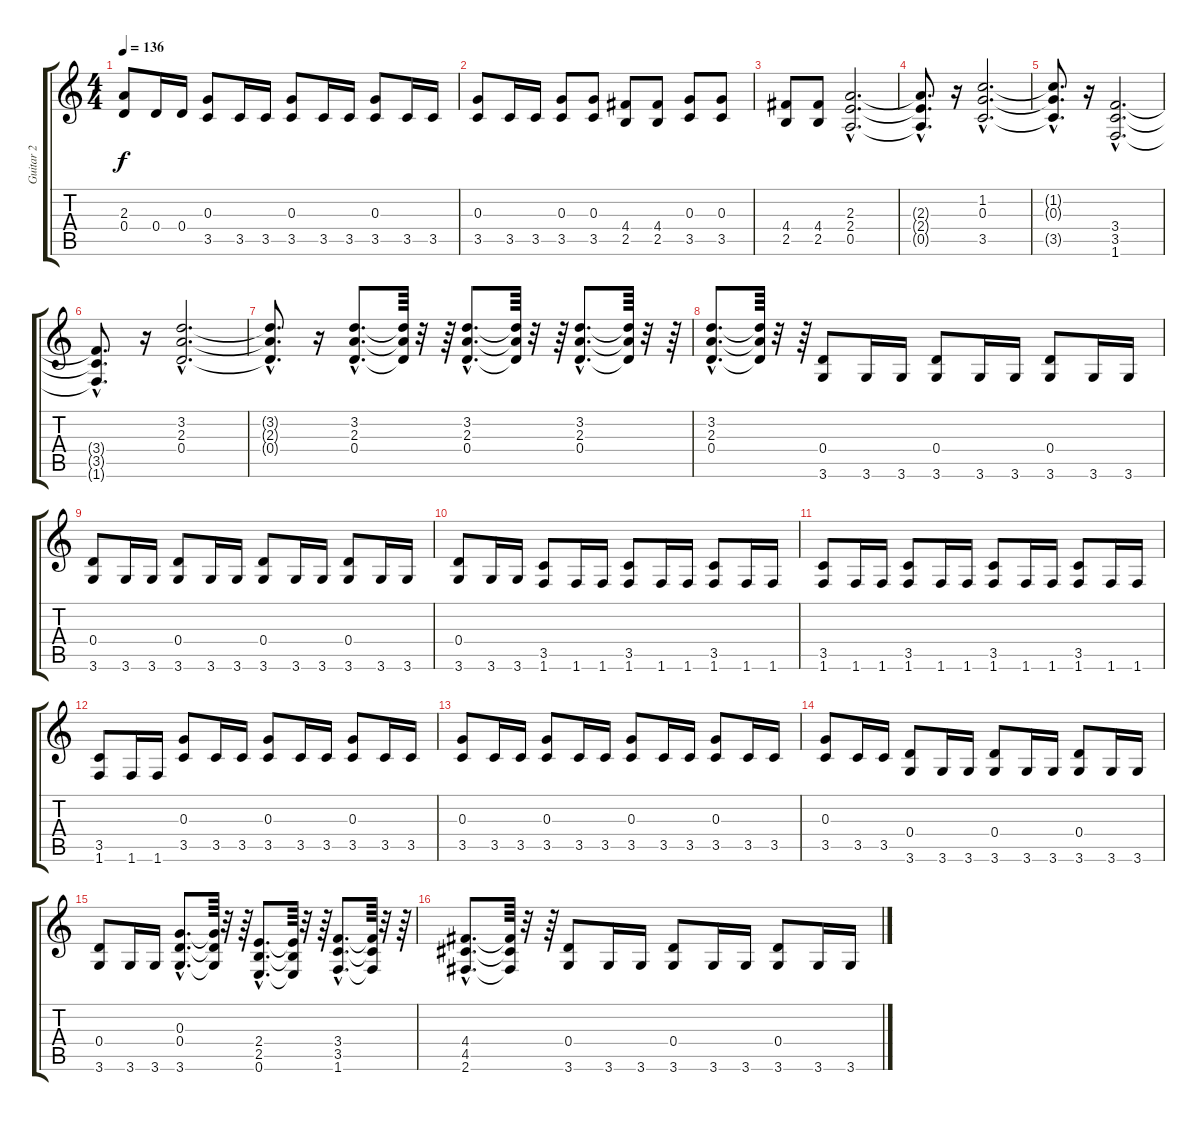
\track ("Guitar 2" "Guitar 2") {instrument distortionguitar}
\staff {score tabs}
\tuning (E4 B3 G3 D3 A2 E2) {hide}
\ts (4 4)
\tempo 136
\clef g2
\ks c
(2.3 0.4).8{dy f} 0.4.16 0.4.16 (0.3 3.5).8 3.5.16 3.5.16 (0.3 3.5).8 3.5.16 3.5.16 (0.3 3.5).8 3.5.16 3.5.16 |
(0.3 3.5).8 3.5.16 3.5.16 (0.3 3.5).8 (0.3 3.5).8 (4.4 2.5).8 (4.4 2.5).8 (0.3 3.5).8 (0.3 3.5).8 |
(4.4 2.5).8 (4.4 2.5).8 (2.3{hac} 2.4{hac} 0.5{hac}).2{d} |
(2.3{hac t} 2.4{hac t} 0.5{hac t}).8{d} r.16 (1.2{hac} 0.3{hac} 3.5{hac}).2{d} |
(1.2{hac t} 0.3{hac t} 3.5{hac t}).8{d} r.16 (3.4{hac} 3.5{hac} 1.6{hac}).2{d} |
(3.4{hac t} 3.5{hac t} 1.6{hac t}).8{d} r.16 (3.2{hac} 2.3{hac} 0.4{hac}).2{d} |
(3.2{hac t} 2.3{hac t} 0.4{hac t}).8{d} r.16 (3.2{hac} 2.3{hac} 0.4{hac}).8{d} (3.2{t} 2.3{t} 0.4{t}).64 r.32 r.64 (3.2{hac} 2.3{hac} 0.4{hac}).8{d} (3.2{t} 2.3{t} 0.4{t}).64 r.32 r.64 (3.2{hac} 2.3{hac} 0.4{hac}).8{d} (3.2{t} 2.3{t} 0.4{t}).64 r.32 r.64 |
(3.2{hac} 2.3{hac} 0.4{hac}).8{d} (3.2{t} 2.3{t} 0.4{t}).64 r.32 r.64 (0.4 3.6).8 3.6.16 3.6.16 (0.4 3.6).8 3.6.16 3.6.16 (0.4 3.6).8 3.6.16 3.6.16 |
(0.4 3.6).8 3.6.16 3.6.16 (0.4 3.6).8 3.6.16 3.6.16 (0.4 3.6).8 3.6.16 3.6.16 (0.4 3.6).8 3.6.16 3.6.16 |
(0.4 3.6).8 3.6.16 3.6.16 (3.5 1.6).8 1.6.16 1.6.16 (3.5 1.6).8 1.6.16 1.6.16 (3.5 1.6).8 1.6.16 1.6.16 |
(3.5 1.6).8 1.6.16 1.6.16 (3.5 1.6).8 1.6.16 1.6.16 (3.5 1.6).8 1.6.16 1.6.16 (3.5 1.6).8 1.6.16 1.6.16 |
(3.5 1.6).8 1.6.16 1.6.16 (0.3 3.5).8 3.5.16 3.5.16 (0.3 3.5).8 3.5.16 3.5.16 (0.3 3.5).8 3.5.16 3.5.16 |
(0.3 3.5).8 3.5.16 3.5.16 (0.3 3.5).8 3.5.16 3.5.16 (0.3 3.5).8 3.5.16 3.5.16 (0.3 3.5).8 3.5.16 3.5.16 |
(0.3 3.5).8 3.5.16 3.5.16 (0.4 3.6).8 3.6.16 3.6.16 (0.4 3.6).8 3.6.16 3.6.16 (0.4 3.6).8 3.6.16 3.6.16 |
(0.4 3.6).8 3.6.16 3.6.16 (0.3{hac} 0.4{hac} 3.6{hac}).8{d} (0.3{t} 0.4{t} 3.6{t}).64 r.32 r.64 (2.4{hac} 2.5{hac} 0.6{hac}).8{d} (2.4{t} 2.5{t} 0.6{t}).64 r.32 r.64 (3.4{hac} 3.5{hac} 1.6{hac}).8{d} (3.4{t} 3.5{t} 1.6{t}).64 r.32 r.64 |
(4.4{hac} 4.5{hac} 2.6{hac}).8{d} (4.4{t} 4.5{t} 2.6{t}).64 r.32 r.64 (0.4 3.6).8 3.6.16 3.6.16 (0.4 3.6).8 3.6.16 3.6.16 (0.4 3.6).8 3.6.16 3.6.16
